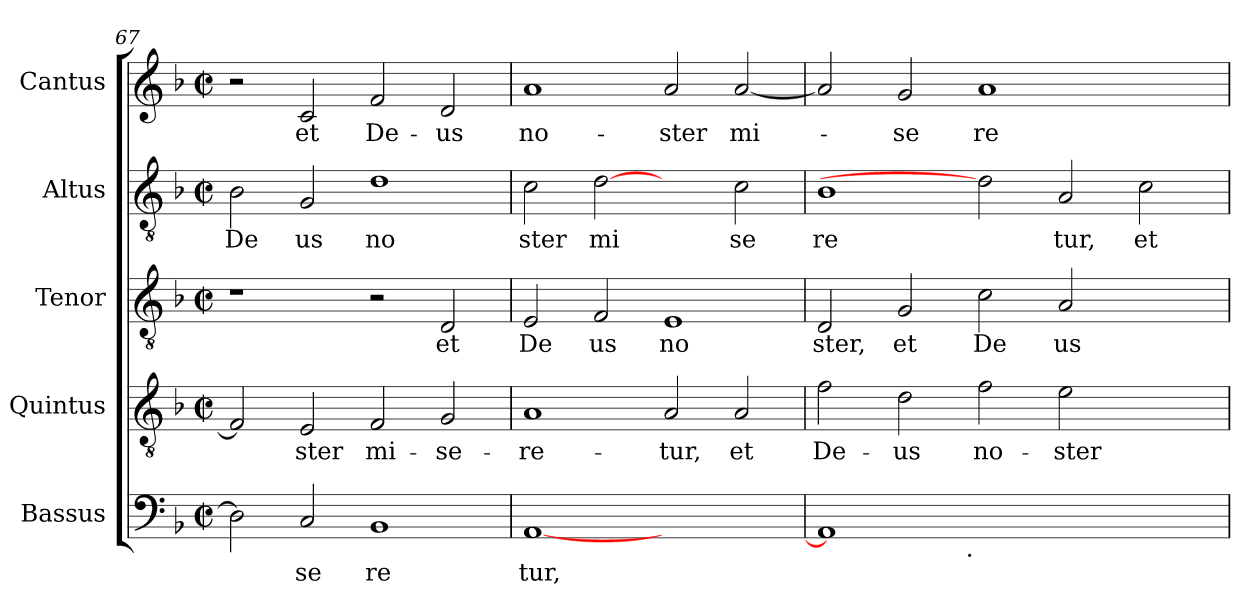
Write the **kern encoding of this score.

**kern	**text	**kern	**text	**kern	**text	**kern	**text	**kern	**text
*part5	*part5	*part4	*part4	*part3	*part3	*part2	*part2	*part1	*part1
*staff5	*staff5	*staff4	*staff4	*staff3	*staff3	*staff2	*staff2	*staff1	*staff1
*I"Bassus	*	*I"Quintus	*	*I"Tenor	*	*I"Altus	*	*I"Cantus	*
*clefF4	*	*clefGv2	*	*clefGv2	*	*clefGv2	*	*clefG2	*
*k[b-]	*	*k[b-]	*	*k[b-]	*	*k[b-]	*	*k[b-]	*
*F:	*	*F:	*	*F:	*	*F:	*	*F:	*
*M2/2	*	*M2/2	*	*M2/2	*	*M2/2	*	*M2/2	*
*met(c|)	*	*met(c|)	*	*met(c|)	*	*met(c|)	*	*met(c|)	*
=67	=67	=67	=67	=67	=67	=67	=67	=67	=67
!	!	!	!	!	!	!	!LO:LY:b:cj	!	!
2D\]	.	2F/]	.	1r	.	2B-\	De	2r	.
!	!LO:LY:b:cj	!	!LO:LY:b:cj	!	!	!	!LO:LY:b:cj	!	!LO:LY:b:cj
2C/	se	2E/	-ster	.	.	2G/	us	2c/	et
!	!LO:LY:b:cj	!	!LO:LY:b:cj	!	!	!	!LO:LY:b:cj	!	!LO:LY:b:cj
1BB-	re	2F/	mi-	2r	.	1d	no	2f/	De-
!	!	!	!LO:LY:b:cj	!	!LO:LY:b:cj	!	!	!	!LO:LY:b:cj
.	.	2G/	-se-	2D/	et	.	.	2d/	-us
=68	=68	=68	=68	=68	=68	=68	=68	=68	=68
!	!LO:LY:b:cj	!	!LO:LY:b:cj	!	!LO:LY:b:cj	!	!LO:LY:b:cj	!	!LO:LY:b:cj
[1AA	tur,	1A	-re-	2E/	De	2c\	ster	1a	no-
!	!	!	!	!	!LO:LY:b:cj	!	!LO:LY:b:cj	!	!
.	.	.	.	2F/	us	[2d	mi	.	.
!	!	!	!LO:LY:b:cj	!	!LO:LY:b:cj	!	!	!	!LO:LY:b:cj
1ryy	.	2A/	-tur,	1E	no	2ryy	.	2a/	-ster
!	!	!	!LO:LY:b:cj	!	!	!	!LO:LY:b:cj	!	!LO:LY:b
.	.	2A/	et	.	.	2c\	se	[>2a/	mi-
!!LO:LB:g=z
=69	=69	=69	=69	=69	=69	=69	=69	=69	=69
!	!	!	!LO:LY:b:cj	!	!LO:LY:b:cj	!	!LO:LY:b:cj	!	!
*^	*	*	*	*	*	*	*	*^	*
1AA]	2ryy	.	2f\	De-	2D/	ster,	1B-	re	2a/]	32ryy	.
.	.	.	.	.	.	.	.	.	.	1ryy	.
!	!	!	!	!LO:LY:b:cj	!	!LO:LY:b:cj	!	!	!	!	!LO:LY:b:cj
.	4...ryy	.	2d\	-us	2G/	et	.	.	2g/	.	-se
!	!LO:TX:b:t=.	!	!	!	!	!	!	!	!	!	!
.	1ryy	.	.	.	.	.	.	.	.	.	.
!	!	!	!	!LO:LY:b:cj	!	!LO:LY:b:cj	!	!	!	!	!LO:LY:b:cj
1.ryy	.	.	2f\	no-	2c\	De	2d]	.	1a	.	re
.	.	.	.	.	.	.	.	.	.	1ryy	.
!	!	!	!	!LO:LY:b:cj	!	!LO:LY:b:cj	!	!LO:LY:b:cj	!	!	!
.	.	.	2e\	-ster	2A/	us	2A/	tur,	.	.	.
.	2ryy	.	.	.	.	.	.	.	.	.	.
!	!	!	!	!	!	!	!	!LO:LY:b:cj	!	!	!
.	.	.	2ryy	.	2ryy	.	2c\	et	2ryy	.	.
.	.	.	.	.	.	.	.	.	.	4...ryy	.
.	32ryy	.	.	.	.	.	.	.	.	.	.
*v	*v	*	*	*	*	*	*	*	*v	*v	*
=	=	=	=	=	=	=	=	=	=
*-	*-	*-	*-	*-	*-	*-	*-	*-	*-
